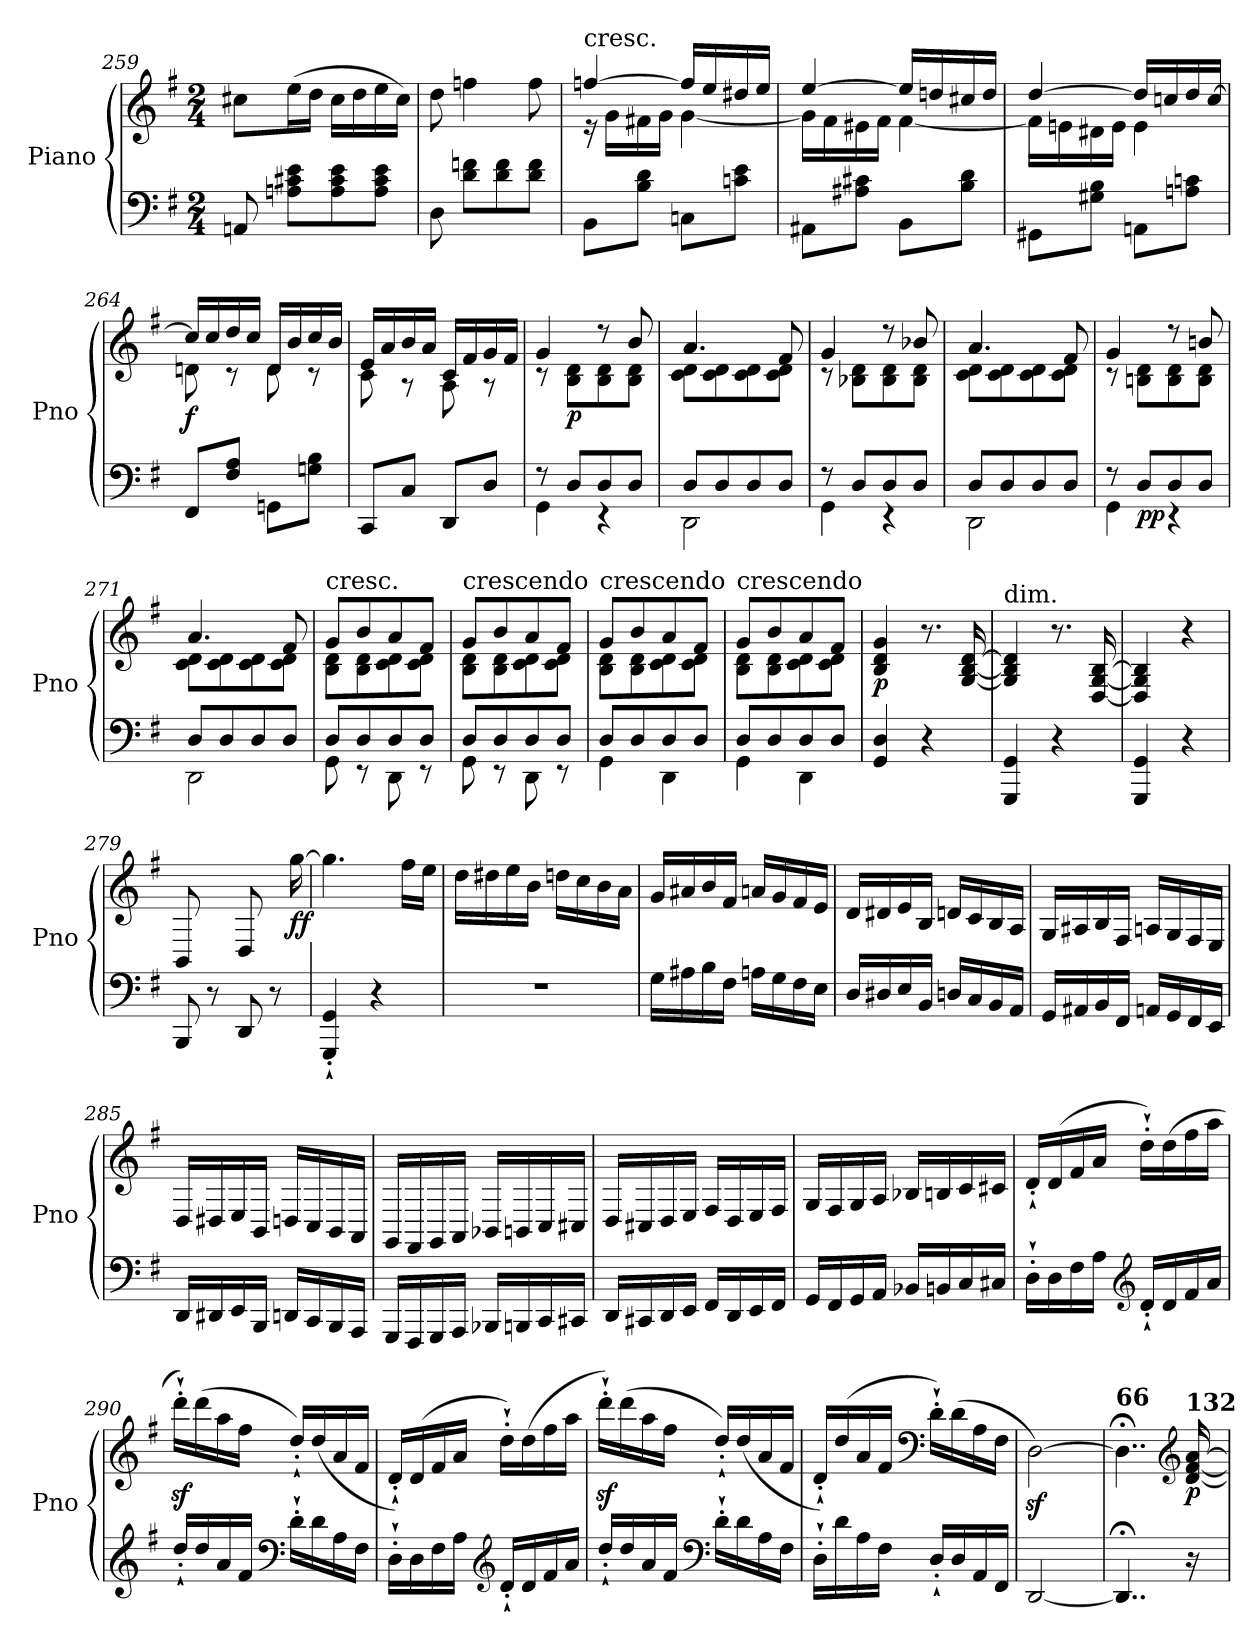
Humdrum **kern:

**kern	**kern	**dynam
*part1	*part1	*part1
*staff2	*staff1	*staff1/2
*I"Piano	*	*
*I'Pno	*	*
*clefF4	*clefG2	*
*k[f#]	*k[f#]	*
*G:	*G:	*
*M2/4	*M2/4	*
=259	=259	=259
8AAn/	8cc#X\L	.
8An\ 8c#X\ 8e\L	(>16ee\L	.
.	16dd\JJ	.
8A\ 8c#\ 8e\	16cc#\LL	.
.	16dd\	.
8A\ 8c#\ 8e\J	16ee\	.
.	16cc#\JJ)	.
=260	=260	=260
8D\	8dd\	.
8d\ 8fn\L	4ffn\	.
8d\ 8f\	.	.
8d\ 8f\J	8ff\	.
=261	=261	=261
*	*^	*
!	!LO:TX:a:t=cresc.	!	!
8BB\L	[4ffn/	16r	.
.	.	16g\LL	.
8B\ 8d\J	.	16f#X\	.
.	.	16g\JJ	.
8Cn\L	16ff/LL]	[4g\	.
.	16ee/	.	.
8cn\ 8e\J	16dd#X/	.	.
.	16ee/JJ	.	.
=262	=262	=262	=262
8AA#X\L	[4ee/	16g\LL]	.
.	.	16f#\	.
8A#X\ 8c#X\J	.	16e#X\	.
.	.	16f#\JJ	.
8BB\L	16ee/LL]	[4f#\	.
.	16ddn/	.	.
8B\ 8d\J	16cc#X/	.	.
.	16dd/JJ	.	.
=263	=263	=263	=263
8GG#X\L	[4dd/	16f#\LL]	.
.	.	16en\	.
8G#X\ 8B\J	.	16d#X\	.
.	.	16e\JJ	.
8AAn\L	16dd/LL]	4e\	.
.	16ccn/	.	.
8An\ 8cn\J	16dd/	.	.
.	[16cc/JJ	.	.
=264	=264	=264	=264
!	!	!	!LO:DY:b
8FF#/L	16cc/LL]	8dn\	f
.	16cc/	.	.
8F#/ 8A/J	16dd/	8r	.
.	16cc/JJ	.	.
8GGn\L	16d/LL	8d\	.
.	16b/	.	.
8Gn\ 8B\J	16cc/	8r	.
.	16b/JJ	.	.
=265	=265	=265	=265
8CC/L	16e/LL	8c\	.
.	16a/	.	.
8C/J	16b/	8r	.
.	16a/JJ	.	.
8DD/L	16c/LL	8A\	.
.	16f#/	.	.
8D/J	16g/	8r	.
.	16f#/JJ	.	.
=266	=266	=266	=266
*^	*	*	*
8r	4GG\	4g/	8r	.
!	!	!	!	!LO:DY:b
8D/L	.	.	8B\ 8d\L	p
8D/	4r	8r	8B\ 8d\	.
8D/J	.	8b/	8B\ 8d\J	.
=267	=267	=267	=267	=267
8D/L	2DD\	4.a/	8c\ 8d\L	.
8D/	.	.	8c\ 8d\	.
8D/	.	.	8c\ 8d\	.
8D/J	.	8f#/	8c\ 8d\J	.
=268	=268	=268	=268	=268
8r	4GG\	4g/	8r	.
8D/L	.	.	8B-X\ 8d\L	.
8D/	4r	8r	8B-\ 8d\	.
8D/J	.	8b-X/	8B-\ 8d\J	.
=269	=269	=269	=269	=269
8D/L	2DD\	4.a/	8c\ 8d\L	.
8D/	.	.	8c\ 8d\	.
8D/	.	.	8c\ 8d\	.
8D/J	.	8f#/	8c\ 8d\J	.
=270	=270	=270	=270	=270
8r	4GG\	4g/	8r	.
!	!	!	!	!LO:DY:b=2
8D/L	.	.	8Bn\ 8d\L	pp
8D/	4r	8r	8B\ 8d\	.
8D/J	.	8bn/	8B\ 8d\J	.
=271	=271	=271	=271	=271
8D/L	2DD\	4.a/	8c\ 8d\L	.
8D/	.	.	8c\ 8d\	.
8D/	.	.	8c\ 8d\	.
8D/J	.	8f#/	8c\ 8d\J	.
=272	=272	=272	=272	=272
!	!	!LO:TX:a:t=cresc.	!	!
8D/L	8GG\	8g/L	8B\ 8d\L	.
8D/	8r	8b/	8B\ 8d\	.
8D/	8DD\	8a/	8c\ 8d\	.
8D/J	8r	8f#/J	8c\ 8d\J	.
=273	=273	=273	=273	=273
!	!	!LO:TX:a:t=crescendo	!	!
8D/L	8GG\	8g/L	8B\ 8d\L	.
8D/	8r	8b/	8B\ 8d\	.
8D/	8DD\	8a/	8c\ 8d\	.
8D/J	8r	8f#/J	8c\ 8d\J	.
=274	=274	=274	=274	=274
!	!	!LO:TX:a:t=crescendo	!	!
8D/L	4GG\	8g/L	8B\ 8d\L	.
8D/	.	8b/	8B\ 8d\	.
8D/	4DD\	8a/	8c\ 8d\	.
8D/J	.	8f#/J	8c\ 8d\J	.
=275	=275	=275	=275	=275
!	!	!LO:TX:a:t=crescendo	!	!
8D/L	4GG\	8g/L	8B\ 8d\L	.
8D/	.	8b/	8B\ 8d\	.
8D/	4DD\	8a/	8c\ 8d\	.
8D/J	.	8f#/J	8c\ 8d\J	.
*v	*v	*	*	*
=276	=276	=276	=276
!	!	!	!LO:DY:b
*	*v	*v	*
4GG/ 4D/	4B/ 4d/ 4g/	p
4r	8.r	.
.	[16G/ [16B/ [16d/	.
=277	=277	=277
!	!LO:TX:a:t=dim.	!
4GGG/ 4GG/	4G/] 4B/] 4d/]	.
4r	8.r	.
.	[16D/ [16G/ [16B/	.
=278	=278	=278
4GGG/ 4GG/	4D/] 4G/] 4B/]	.
4r	4r	.
=279	=279	=279
8BBB/	8BB/	.
8r	8ryy	.
8DD/	8D/	.
8r	16ryy	.
!	!	!LO:DY:b
.	[16gg\	ff
=280	=280	=280
4GGG/'` 4GG/'`	4.gg\]	.
4r	.	.
.	16ff#\LL	.
.	16ee\JJ	.
=281	=281	=281
2r	16dd\LL	.
.	16dd#X\	.
.	16ee\	.
.	16b\JJ	.
.	16ddn\LL	.
.	16cc\	.
.	16b\	.
.	16a\JJ	.
=282	=282	=282
16G\LL	16g/LL	.
16A#X\	16a#X/	.
16B\	16b/	.
16F#\JJ	16f#/JJ	.
16An\LL	16an/LL	.
16G\	16g/	.
16F#\	16f#/	.
16E\JJ	16e/JJ	.
=283	=283	=283
16D/LL	16d/LL	.
16D#X/	16d#X/	.
16E/	16e/	.
16BB/JJ	16B/JJ	.
16Dn/LL	16dn/LL	.
16C/	16c/	.
16BB/	16B/	.
16AA/JJ	16A/JJ	.
=284	=284	=284
16GG/LL	16G/LL	.
16AA#X/	16A#X/	.
16BB/	16B/	.
16FF#/JJ	16F#/JJ	.
16AAn/LL	16An/LL	.
16GG/	16G/	.
16FF#/	16F#/	.
16EE/JJ	16E/JJ	.
=285	=285	=285
16DD/LL	16D/LL	.
16DD#X/	16D#X/	.
16EE/	16E/	.
16BBB/JJ	16BB/JJ	.
16DDn/LL	16Dn/LL	.
16CC/	16C/	.
16BBB/	16BB/	.
16AAA/JJ	16AA/JJ	.
=286	=286	=286
16GGG/LL	16GG/LL	.
16FFF#/	16FF#/	.
16GGG/	16GG/	.
16AAA/JJ	16AA/JJ	.
16BBB-X/LL	16BB-X/LL	.
16BBBn/	16BBn/	.
16CC/	16C/	.
16CC#X/JJ	16C#X/JJ	.
=287	=287	=287
16DD/LL	16D/LL	.
16CC#X/	16C#X/	.
16DD/	16D/	.
16EE/JJ	16E/JJ	.
16FF#/LL	16F#/LL	.
16DD/	16D/	.
16EE/	16E/	.
16FF#/JJ	16F#/JJ	.
=288	=288	=288
16GG/LL	16G/LL	.
16FF#/	16F#/	.
16GG/	16G/	.
16AA/JJ	16A/JJ	.
16BB-X/LL	16B-X/LL	.
16BBn/	16Bn/	.
16C/	16c/	.
16C#X/JJ	16c#X/JJ	.
=289	=289	=289
16D'`\LL	16d'`/LL	.
16D\	(>16d/	.
16F#\	16f#/	.
16A\JJ	16a/JJ	.
*clefG2	*	*
16d'`/LL	16dd'`\LL)	.
16d/	(>16dd\	.
16f#/	16ff#\	.
16a/JJ	16aa\JJ	.
=290	=290	=290
16dd'`/LL	16dddz<'`\LL)	.
16dd/	(>16ddd\	.
16a/	16aa\	.
16f#/JJ	16ff#\JJ	.
*clefF4	*	*
16d'`\LL	16dd'`/LL)	.
16d\	(<16dd/	.
16A\	16a/	.
16F#\JJ	16f#/JJ	.
=291	=291	=291
16D'`\LL	16d'`/LL)	.
16D\	(>16d/	.
16F#\	16f#/	.
16A\JJ	16a/JJ	.
*clefG2	*	*
16d'`/LL	16dd'`\LL)	.
16d/	(>16dd\	.
16f#/	16ff#\	.
16a/JJ	16aa\JJ	.
=292	=292	=292
16dd'`/LL	16dddz<'`\LL)	.
16dd/	(>16ddd\	.
16a/	16aa\	.
16f#/JJ	16ff#\JJ	.
*clefF4	*	*
16d'`\LL	16dd'`/LL)	.
16d\	(<16dd/	.
16A\	16a/	.
16F#\JJ	16f#/JJ	.
=293	=293	=293
16D'`\LL	16d'`/LL)	.
16d\	(>16dd/	.
16A\	16a/	.
16F#\JJ	16f#/JJ	.
*	*clefF4	*
16D'`/LL	16d'`\LL)	.
16D/	(>16d\	.
16AA/	16A\	.
16FF#/JJ	16F#\JJ	.
=294	=294	=294
[2DD/	[2Dz<\)	.
=295	=295	=295
!	!LO:TX:a:B:t=66	!
4..DD;</]	4..D;<\]	.
*	*clefG2	*
!	!LO:TX:a:B:t=132	!
!	!	!LO:DY:b
16r	[16d/ [16f#/ [16a/	p
=	=	=
*-	*-	*-
